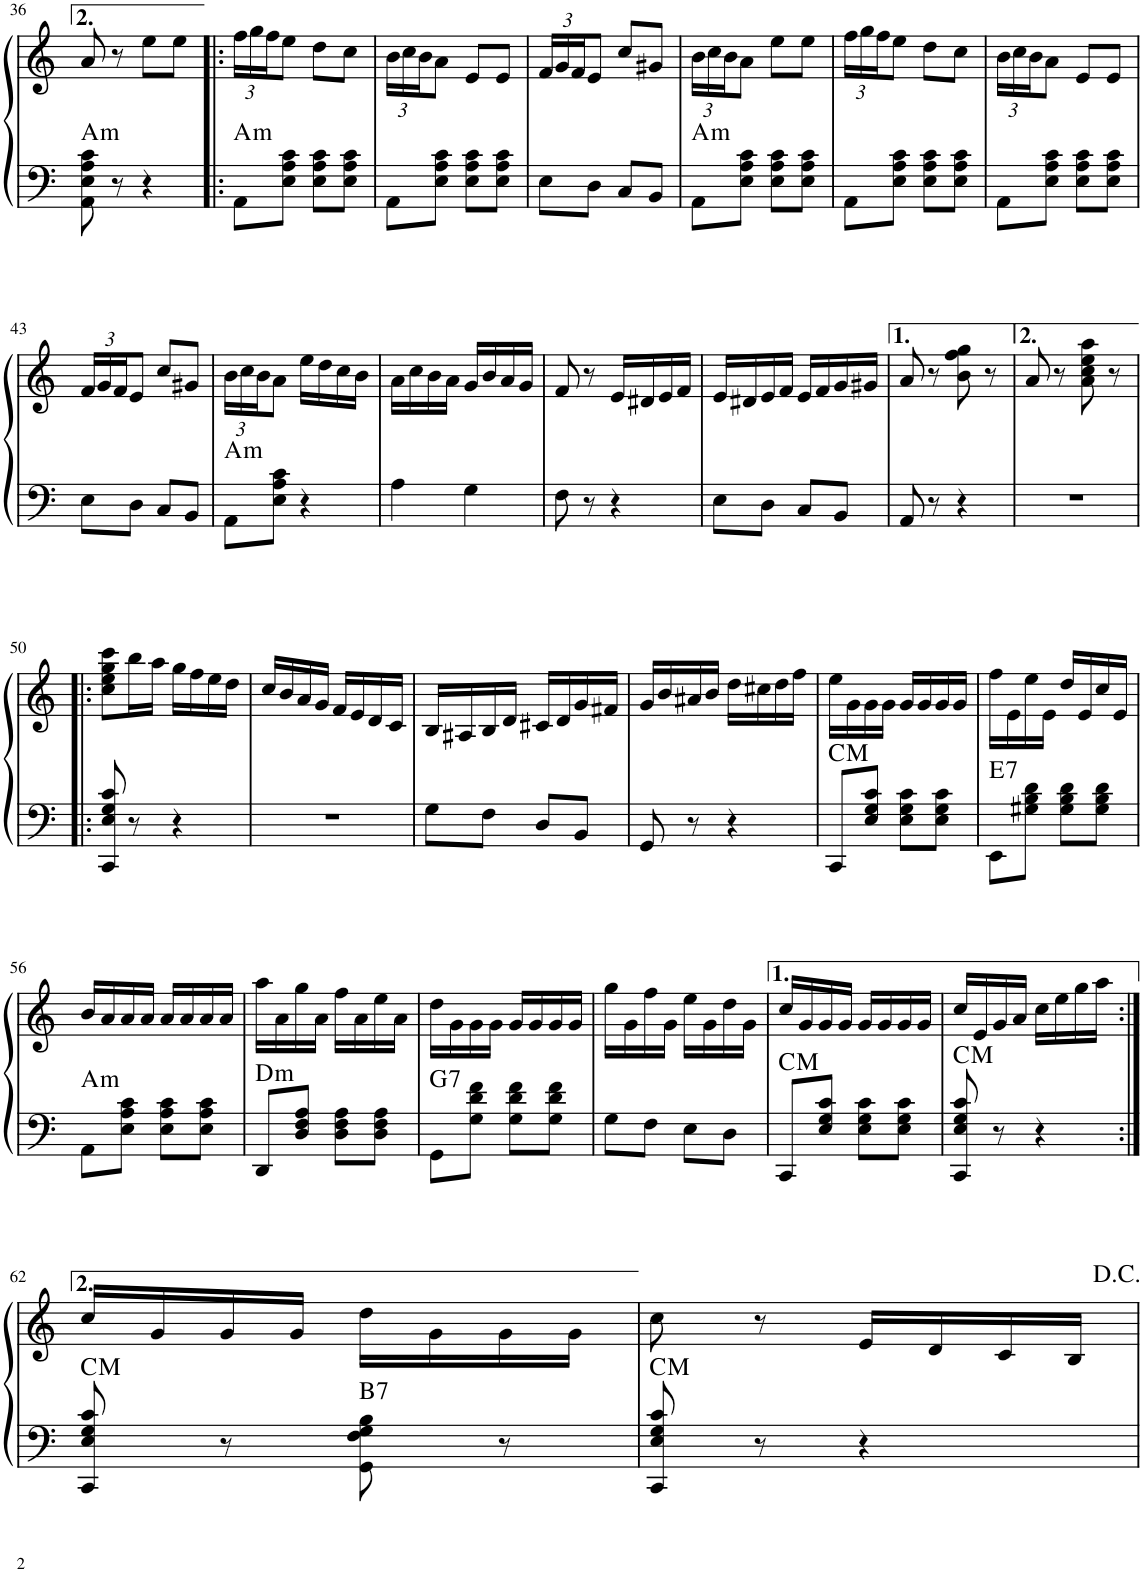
**kern	**kern	**harte
*part1	*part1	*part1
*staff2	*staff1	*
*I"Piano	*	*
*I'Pno.	*	*
!!LO:PB:g=z
*clefF4	*clefG2	*
*k[]	*k[]	*
*M2/4	*M2/4	*
=36	=36	=36
!	!	!LO:H:kt=m
8AA\ 8E\ 8A\ 8c\	8a/	A:min
8r	8r	.
4r	8ee\L	.
.	8ee\J	.
=37!|:	=37!|:	=37!|:
*	*Xbrackettup	*
!	!	!LO:H:kt=m
8AA\L	24ff\LL	A:min
.	24gg\	.
.	24ff\J	.
8E\ 8A\ 8c\J	8ee\J	.
8E\ 8A\ 8c\L	8dd\L	.
8E\ 8A\ 8c\J	8cc\J	.
=38	=38	=38
8AA\L	24b\LL	.
.	24cc\	.
.	24b\J	.
8E\ 8A\ 8c\J	8a\J	.
8E\ 8A\ 8c\L	8e/L	.
8E\ 8A\ 8c\J	8e/J	.
=39	=39	=39
8E\L	24f/LL	.
.	24g/	.
.	24f/J	.
8D\J	8e/J	.
8C/L	8cc/L	.
8BB/J	8g#X/J	.
=40	=40	=40
!	!	!LO:H:kt=m
8AA\L	24b\LL	A:min
.	24cc\	.
.	24b\J	.
8E\ 8A\ 8c\J	8a\J	.
8E\ 8A\ 8c\L	8ee\L	.
8E\ 8A\ 8c\J	8ee\J	.
=41	=41	=41
8AA\L	24ff\LL	.
.	24gg\	.
.	24ff\J	.
8E\ 8A\ 8c\J	8ee\J	.
8E\ 8A\ 8c\L	8dd\L	.
8E\ 8A\ 8c\J	8cc\J	.
=42	=42	=42
8AA\L	24b\LL	.
.	24cc\	.
.	24b\J	.
8E\ 8A\ 8c\J	8a\J	.
8E\ 8A\ 8c\L	8e/L	.
8E\ 8A\ 8c\J	8e/J	.
!!LO:LB:g=z
=43	=43	=43
8E\L	24f/LL	.
.	24g/	.
.	24f/J	.
8D\J	8e/J	.
8C/L	8cc/L	.
8BB/J	8g#X/J	.
=44	=44	=44
!	!	!LO:H:kt=m
8AA\L	24b\LL	A:min
.	24cc\	.
.	24b\J	.
8E\ 8A\ 8c\J	8a\J	.
4r	16ee\LL	.
.	16dd\	.
.	16cc\	.
.	16b\JJ	.
=45	=45	=45
4A\	16a\LL	.
.	16cc\	.
.	16b\	.
.	16a\JJ	.
4G\	16g/LL	.
.	16b/	.
.	16a/	.
.	16g/JJ	.
=46	=46	=46
8F\	8f/	.
8r	8r	.
4r	16e/LL	.
.	16d#X/	.
.	16e/	.
.	16f/JJ	.
=47	=47	=47
8E\L	16e/LL	.
.	16d#X/	.
8D\J	16e/	.
.	16f/JJ	.
8C/L	16e/LL	.
.	16f/	.
8BB/J	16g/	.
.	16g#X/JJ	.
=48	=48	=48
8AA/	8a/	.
8r	8r	.
4r	8b\ 8ff\ 8gg\	.
.	8r	.
=49	=49	=49
2r	8a/	.
.	8r	.
.	8a\ 8cc\ 8ee\ 8aa\	.
.	8r	.
!!LO:LB:g=z
=50!|:	=50!|:	=50!|:
8CC/ 8E/ 8G/ 8c/	8cc\ 8ee\ 8gg\ 8ccc\L	.
8r	16bb\L	.
.	16aa\JJ	.
4r	16gg\LL	.
.	16ff\	.
.	16ee\	.
.	16dd\JJ	.
=51	=51	=51
2r	16cc/LL	.
.	16b/	.
.	16a/	.
.	16g/JJ	.
.	16f/LL	.
.	16e/	.
.	16d/	.
.	16c/JJ	.
=52	=52	=52
8G\L	16B/LL	.
.	16A#X/	.
8F\J	16B/	.
.	16d/JJ	.
8D/L	16c#X/LL	.
.	16d/	.
8BB/J	16g/	.
.	16f#X/JJ	.
=53	=53	=53
8GG/	16g/LL	.
.	16b/	.
8r	16a#X/	.
.	16b/JJ	.
4r	16dd\LL	.
.	16cc#X\	.
.	16dd\	.
.	16ff\JJ	.
=54	=54	=54
!	!	!LO:H:kt=M
8CC/L	16ee\LL	C:maj
.	16g\	.
8E/ 8G/ 8c/J	16g\	.
.	16g\JJ	.
8E\ 8G\ 8c\L	16g/LL	.
.	16g/	.
8E\ 8G\ 8c\J	16g/	.
.	16g/JJ	.
=55	=55	=55
!	!	!LO:H:kt=7
8EE\L	16ff\LL	E:7
.	16e\	.
8G#X\ 8B\ 8d\J	16ee\	.
.	16e\JJ	.
8G#\ 8B\ 8d\L	16dd/LL	.
.	16e/	.
8G#\ 8B\ 8d\J	16cc/	.
.	16e/JJ	.
!!LO:LB:g=z
=56	=56	=56
!	!	!LO:H:kt=m
8AA\L	16b/LL	A:min
.	16a/	.
8E\ 8A\ 8c\J	16a/	.
.	16a/JJ	.
8E\ 8A\ 8c\L	16a/LL	.
.	16a/	.
8E\ 8A\ 8c\J	16a/	.
.	16a/JJ	.
=57	=57	=57
!	!	!LO:H:kt=m
8DD/L	16aa\LL	D:min
.	16a\	.
8D/ 8F/ 8A/J	16gg\	.
.	16a\JJ	.
8D\ 8F\ 8A\L	16ff\LL	.
.	16a\	.
8D\ 8F\ 8A\J	16ee\	.
.	16a\JJ	.
=58	=58	=58
!	!	!LO:H:kt=7
8GG\L	16dd\LL	G:7
.	16g\	.
8G\ 8d\ 8f\J	16g\	.
.	16g\JJ	.
8G\ 8d\ 8f\L	16g/LL	.
.	16g/	.
8G\ 8d\ 8f\J	16g/	.
.	16g/JJ	.
=59	=59	=59
8G\L	16gg\LL	.
.	16g\	.
8F\J	16ff\	.
.	16g\JJ	.
8E\L	16ee\LL	.
.	16g\	.
8D\J	16dd\	.
.	16g\JJ	.
=60	=60	=60
!	!	!LO:H:kt=M
8CC/L	16cc/LL	C:maj
.	16g/	.
8E/ 8G/ 8c/J	16g/	.
.	16g/JJ	.
8E\ 8G\ 8c\L	16g/LL	.
.	16g/	.
8E\ 8G\ 8c\J	16g/	.
.	16g/JJ	.
=61	=61	=61
!	!	!LO:H:kt=M
8CC/ 8E/ 8G/ 8c/	16cc/LL	C:maj
.	16e/	.
8r	16g/	.
.	16a/JJ	.
4r	16cc\LL	.
.	16ee\	.
.	16gg\	.
.	16aa\JJ	.
!!LO:LB:g=z
=62:|!	=62:|!	=62:|!
!	!	!LO:H:kt=M
8CC/ 8E/ 8G/ 8c/	16cc/LL	C:maj
.	16g/	.
8r	16g/	.
.	16g/JJ	.
!	!	!LO:H:kt=7
8GG\ 8F\ 8G\ 8B\	16dd\LL	B:7
.	16g\	.
8r	16g\	.
.	16g\JJ	.
=63	=63	=63
!	!	!LO:H:kt=M
8CC/ 8E/ 8G/ 8c/	8cc\	C:maj
8r	8r	.
4r	16e/LL	.
.	16d/	.
.	16c/	.
.	16B/JJ	.
=	=	=
*-	*-	*-
